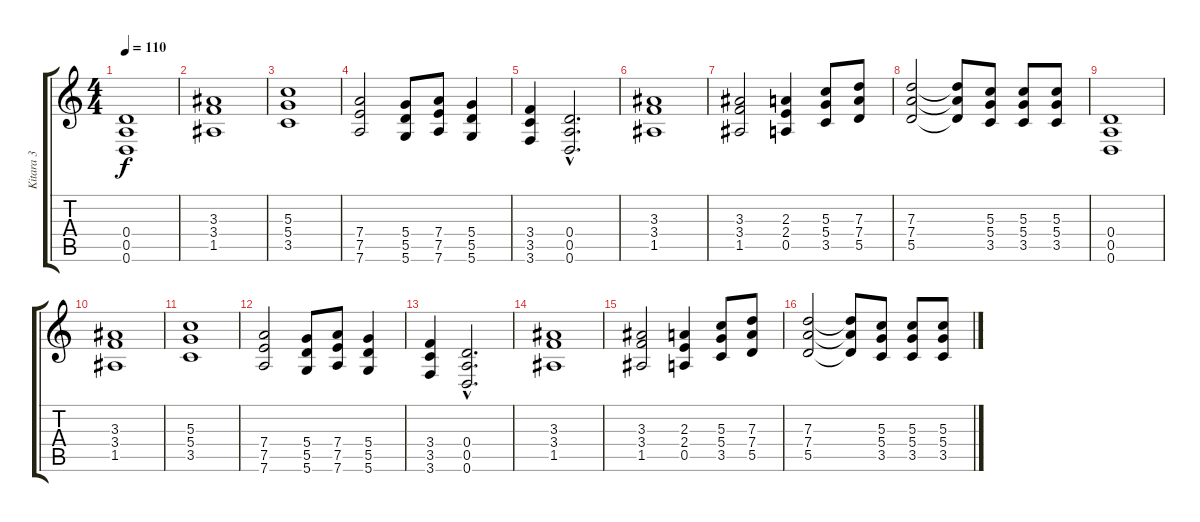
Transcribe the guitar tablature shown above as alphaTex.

\track ("Kitara 3" "Kitara 3") {instrument overdrivenguitar}
\staff {score tabs}
\tuning (E4 B3 G3 D3 A2 D2) {hide}
\ts (4 4)
\tempo 110
\clef g2
\ks c
(0.4 0.5 0.6).1{dy f instrument overdrivenguitar} |
(3.3 3.4 1.5).1 |
(5.3 5.4 3.5).1 |
(7.4 7.5 7.6).2 (5.4 5.5 5.6).8 (7.4 7.5 7.6).8 (5.4 5.5 5.6).4 |
(3.4 3.5 3.6).4 (0.4{hac} 0.5{hac} 0.6{hac}).2{d} |
(3.3 3.4 1.5).1 |
(3.3 3.4 1.5).2 (2.3 2.4 0.5).4 (5.3 5.4 3.5).8 (7.3 7.4 5.5).8 |
(7.3 7.4 5.5).2 (7.3{t} 7.4{t} 5.5{t}).8 (5.3 5.4 3.5).8 (5.3 5.4 3.5).8 (5.3 5.4 3.5).8 |
(0.4 0.5 0.6).1 |
(3.3 3.4 1.5).1 |
(5.3 5.4 3.5).1 |
(7.4 7.5 7.6).2 (5.4 5.5 5.6).8 (7.4 7.5 7.6).8 (5.4 5.5 5.6).4 |
(3.4 3.5 3.6).4 (0.4{hac} 0.5{hac} 0.6{hac}).2{d} |
(3.3 3.4 1.5).1 |
(3.3 3.4 1.5).2 (2.3 2.4 0.5).4 (5.3 5.4 3.5).8 (7.3 7.4 5.5).8 |
(7.3 7.4 5.5).2 (7.3{t} 7.4{t} 5.5{t}).8 (5.3 5.4 3.5).8 (5.3 5.4 3.5).8 (5.3 5.4 3.5).8
